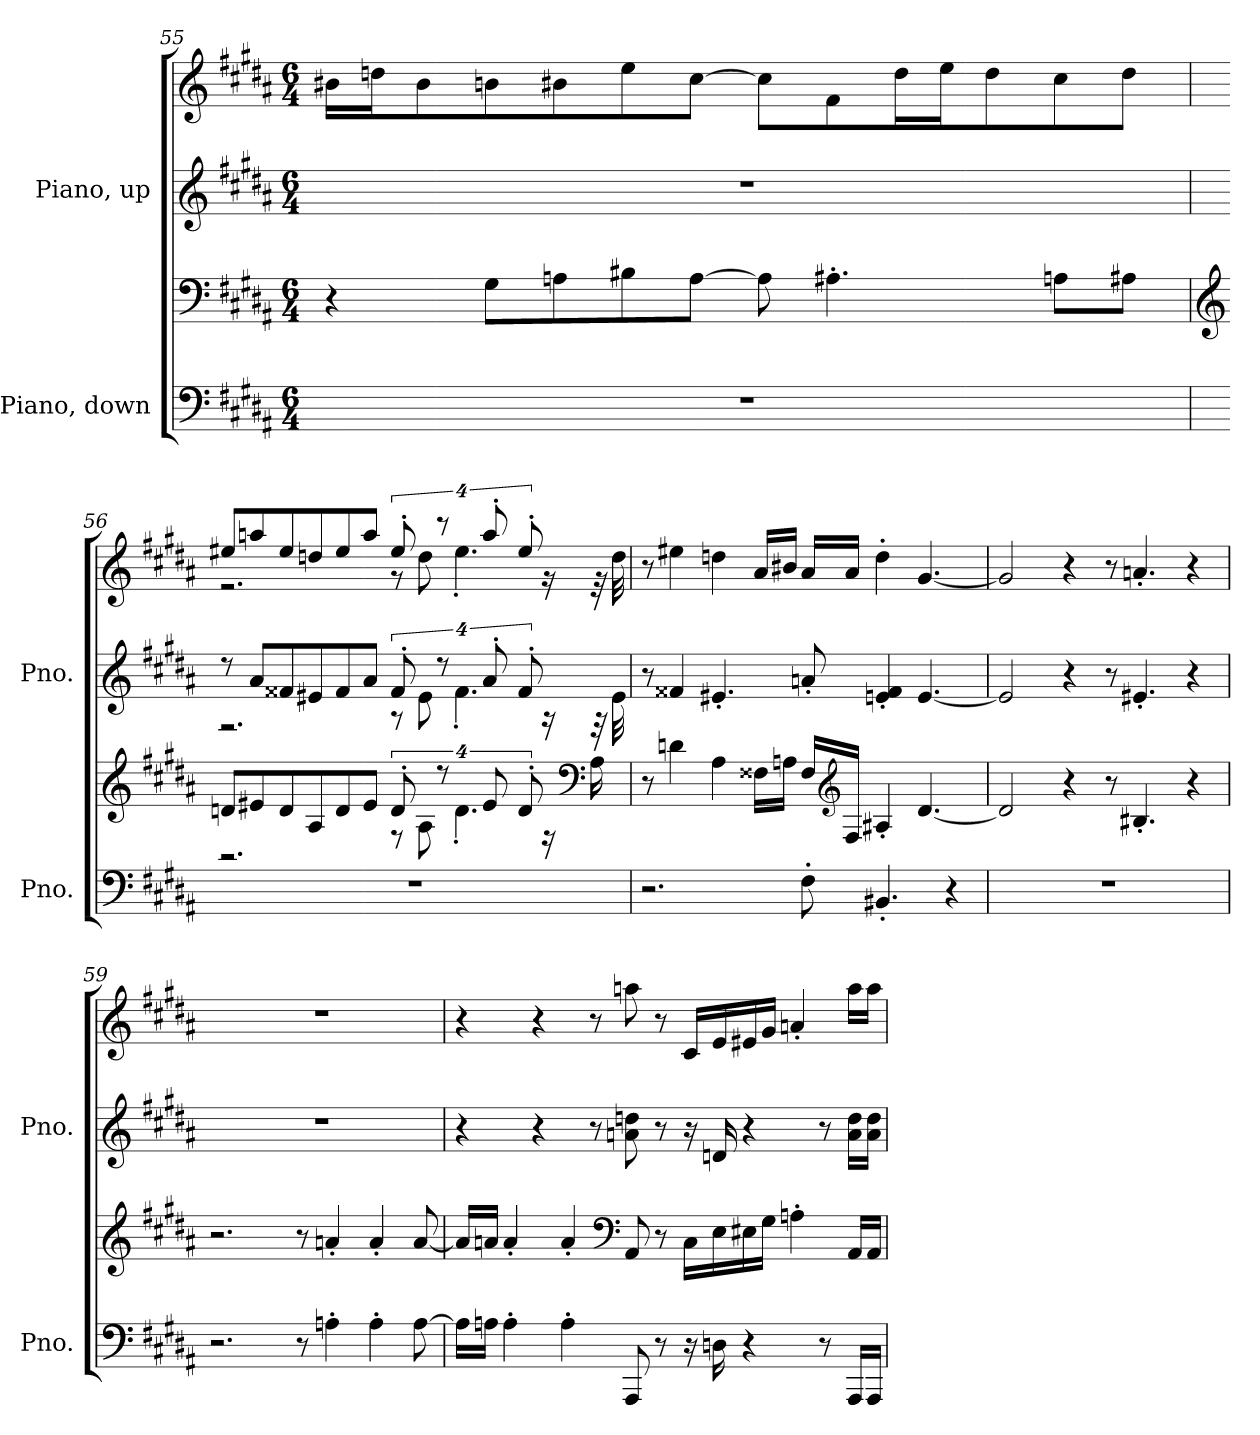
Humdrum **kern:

**kern	**kern	**kern	**kern
*part2	*part2	*part1	*part1
*staff4	*staff3	*staff2	*staff1
*I"Piano, down	*	*I"Piano, up	*
*I'Pno.	*	*I'Pno.	*
*clefF4	*clefF4	*clefG2	*clefG2
*k[f#c#g#d#a#]	*k[f#c#g#d#a#]	*k[f#c#g#d#a#]	*k[f#c#g#d#a#]
*M6/4	*M6/4	*M6/4	*M6/4
=55	=55	=55	=55
1.r	4r	1.r	16b#X\LL
.	.	.	16ddn\J
.	.	.	8b#\
.	8G#\L	.	8bn\
.	8An\	.	8b#X\
.	8B#X\	.	8ee\
.	[8A\J	.	[8cc#\J
.	8A\]	.	8cc#\L]
.	4.A#X'\	.	8f#\
.	.	.	16dd\L
.	.	.	16ee\J
.	.	.	8dd\
.	8An\L	.	8cc#\
.	8A#X\J	.	8dd\J
!!LO:LB:g=z
=56	=56	=56	=56
*	*clefG2	*	*
*	*^	*^	*^
1.r	8dn/L	2.r	8r	2.r	8ee#X/L	2.r
.	8e#X/	.	8a#/L	.	8aan/	.
.	8d/	.	8f##X/	.	8ee#/	.
.	8A#/	.	8e#X/	.	8ddn/	.
.	8d/	.	8f##/	.	8ee#/	.
.	8e#/J	.	8a#/J	.	8aa/J	.
.	16%3d'/	8r	16%3f##'/	8r	16%3ee#'/	8r
.	.	8A#\	.	8e#\	.	8dd\
.	16%3r	.	16%3r	.	16%3r	.
.	.	4.d'\	.	4.f##'\	.	4.ee#'\
.	16%3e#/	.	16%3a#'/	.	16%3aa'/	.
.	16%3d'/	.	16%3f##'/	.	16%3ee#'/	.
.	.	16r	.	16r	.	16r
*	*clefF4	*	*	*	*	*
.	.	16A#\	.	32r	.	32r
.	.	.	.	32e#\	.	32dd\
*	*v	*v	*	*	*	*
*	*	*v	*v	*	*
*	*	*	*v	*v
=57	=57	=57	=57
2.r	8r	8r	8r
.	4dn\	4f##X/	4ee#X\
.	4A#\	4.e#X'/	4ddn\
.	16F##X\LL	.	16a#/LL
.	16An\JJ	.	16b#X/JJ
8F#'\	16F##/LL	8an'/	16a#/LL
*	*clefG2	*	*
.	16F##/JJ	.	16a#/JJ
4.BB#X'/	4A#X'/	4en/' 4f##/'	4dd'\
.	[4.d/	[4.e/	[4.g#/
4r	.	.	.
!!LO:LB:g=z
=58	=58	=58	=58
1.r	2d/]	2e/]	2g#/]
.	4r	4r	4r
.	8r	8r	8r
.	4.B#X'/	4.e#X'/	4.an'/
.	4r	4r	4r
=59	=59	=59	=59
2.r	2.r	1.r	1.r
8r	8r	.	.
4An'\	4an'/	.	.
4A'\	4a'/	.	.
[8A\	[8a/	.	.
=60	=60	=60	=60
16A\LL]	16a/LL]	4r	4r
16An\JJ	16an/JJ	.	.
4A'\	4a'/	.	.
.	.	4r	4r
4A'\	4a'/	.	.
.	.	8r	8r
*	*clefF4	*	*
8AAA#/	8AA#/	8an\ 8ddn\	8aan\
8r	8r	8r	8r
16r	16C#\LL	16r	16c#/LL
16Dn\	16E\	16dn/	16e/
4r	16E#X\	4r	16e#X/
.	16G#\JJ	.	16g#/JJ
.	4An'\	.	4an'/
8r	.	8r	.
16AAA#/LL	16AA#/LL	16a\ 16dd\LL	16aa\LL
16AAA#/JJ	16AA#/JJ	16a\ 16dd\JJ	16aa\JJ
=	=	=	=
*-	*-	*-	*-
